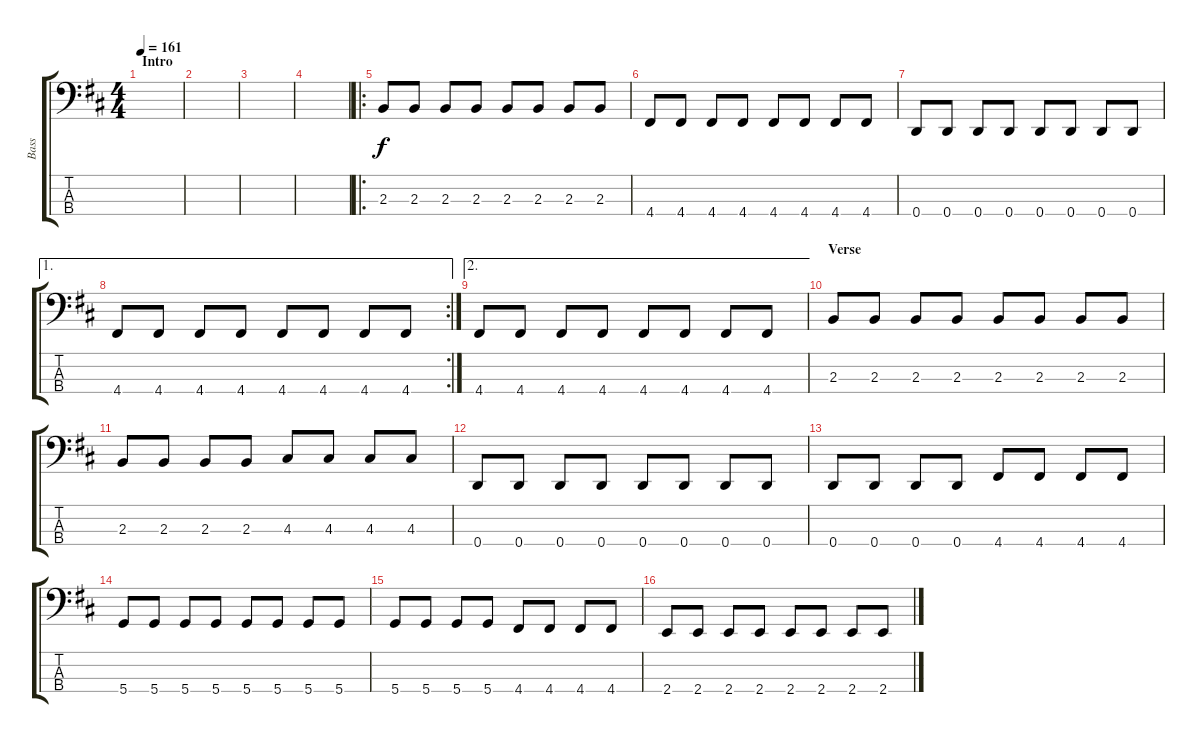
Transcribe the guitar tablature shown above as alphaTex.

\track ("Bass" "Bass") {instrument acousticguitarsteel}
\staff {score tabs}
\tuning (G2 D2 A1 D1) {hide}
\ts (4 4)
\section ("" "Intro")
\tempo 161
\clef f4
\ks d
|
|
|
|
\ro
2.3.8 2.3.8 2.3.8 2.3.8 2.3.8 2.3.8 2.3.8 2.3.8 |
4.4.8 4.4.8 4.4.8 4.4.8 4.4.8 4.4.8 4.4.8 4.4.8 |
0.4.8 0.4.8 0.4.8 0.4.8 0.4.8 0.4.8 0.4.8 0.4.8 |
\ae 1
\rc 2
4.4.8 4.4.8 4.4.8 4.4.8 4.4.8 4.4.8 4.4.8 4.4.8 |
\ae 2
4.4.8 4.4.8 4.4.8 4.4.8 4.4.8 4.4.8 4.4.8 4.4.8 |
\section ("" "Verse")
2.3.8 2.3.8 2.3.8 2.3.8 2.3.8 2.3.8 2.3.8 2.3.8 |
2.3.8 2.3.8 2.3.8 2.3.8 4.3.8 4.3.8 4.3.8 4.3.8 |
0.4.8 0.4.8 0.4.8 0.4.8 0.4.8 0.4.8 0.4.8 0.4.8 |
0.4.8 0.4.8 0.4.8 0.4.8 4.4.8 4.4.8 4.4.8 4.4.8 |
5.4.8 5.4.8 5.4.8 5.4.8 5.4.8 5.4.8 5.4.8 5.4.8 |
5.4.8 5.4.8 5.4.8 5.4.8 4.4.8 4.4.8 4.4.8 4.4.8 |
2.4.8 2.4.8 2.4.8 2.4.8 2.4.8 2.4.8 2.4.8 2.4.8
